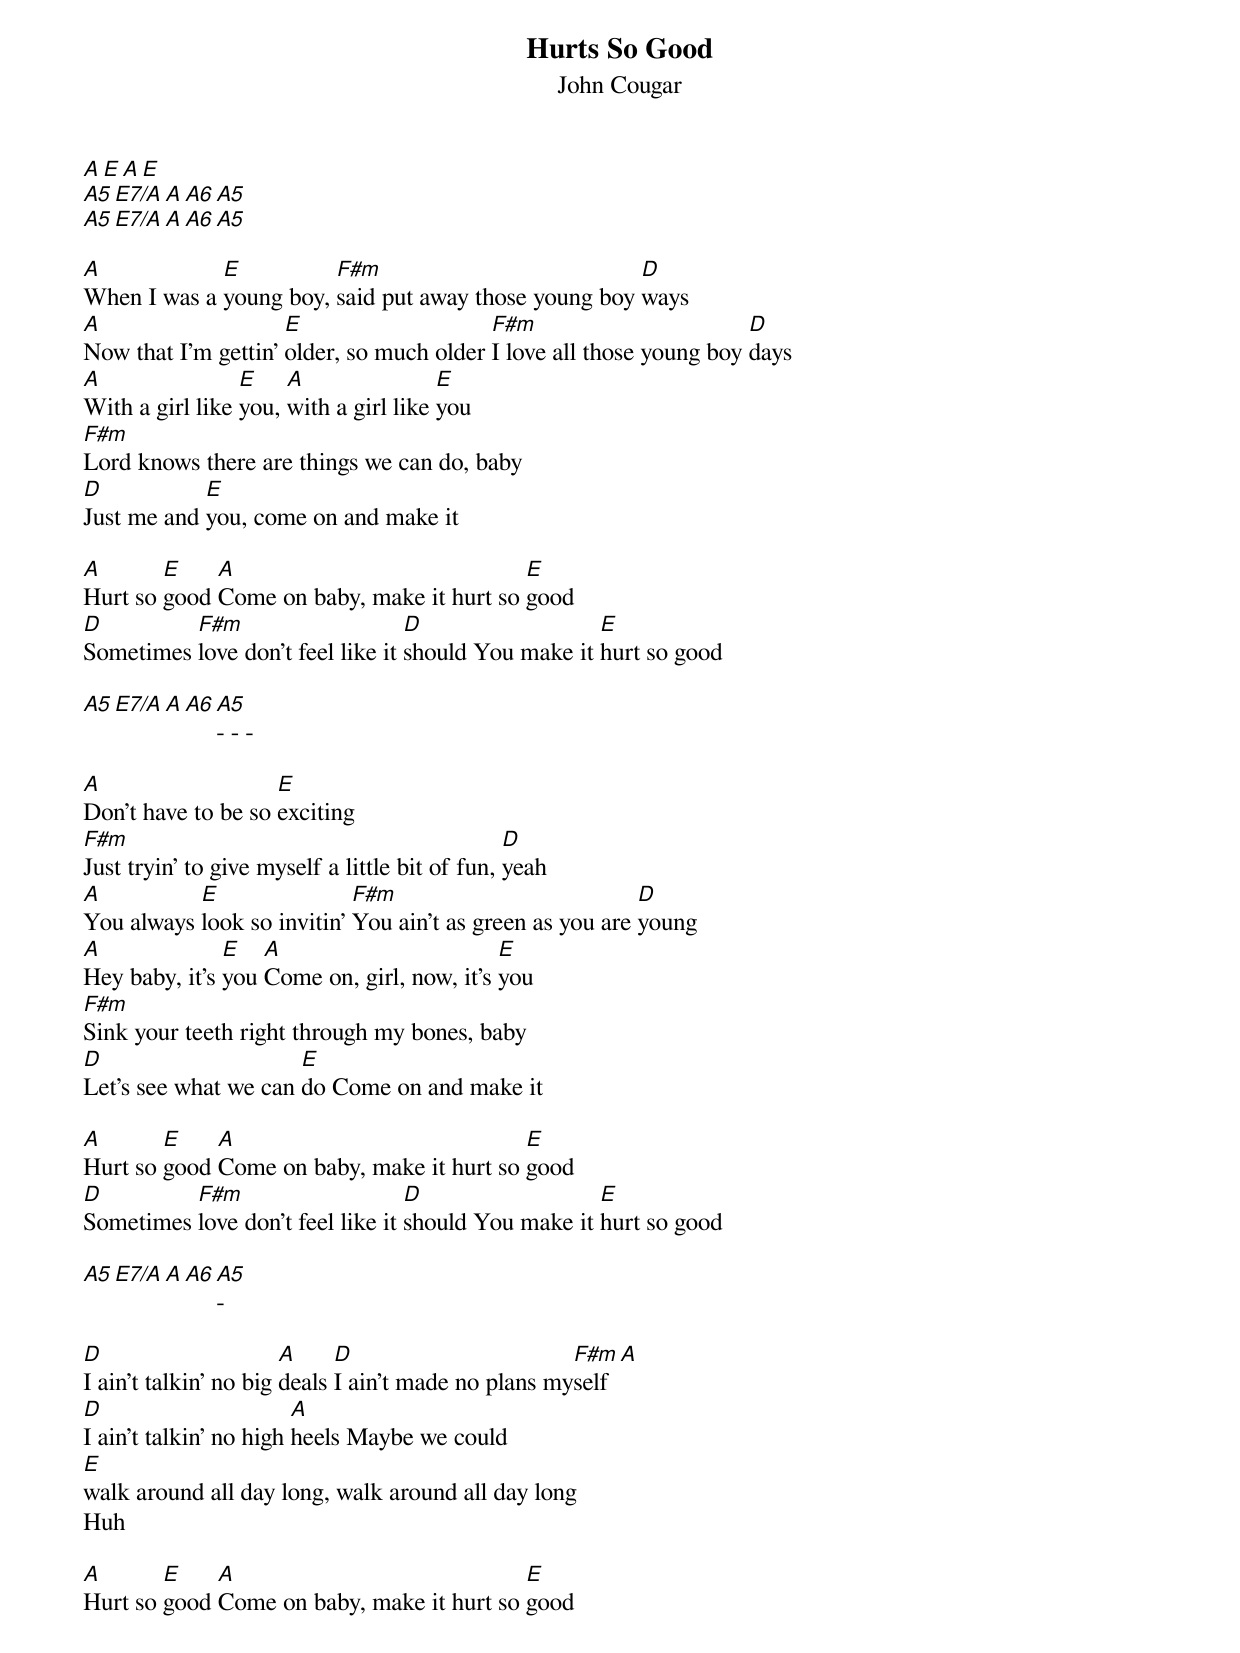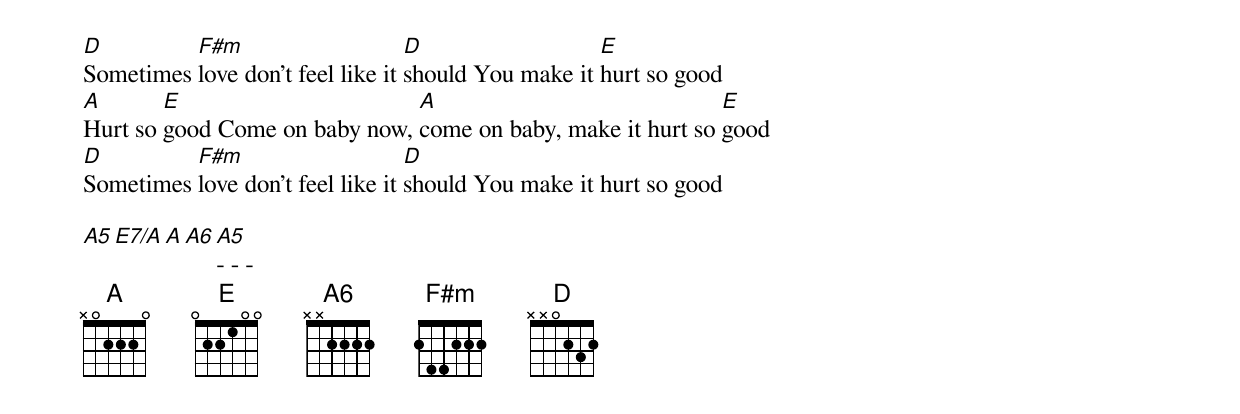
{t: Hurts So Good}
{st: John Cougar}
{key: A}

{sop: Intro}
[A][E][A][E]
[A5][E7/A][A][A6][A5]
[A5][E7/A][A][A6][A5]
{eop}

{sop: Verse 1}
[A]When I was a [E]young boy, [F#m]said put away those young boy [D]ways
[A]Now that I’m gettin’ [E]older, so much older [F#m]I love all those young boy [D]days
[A]With a girl like [E]you, [A]with a girl like [E]you
[F#m]Lord knows there are things we can do, baby
[D]Just me and [E]you, come on and make it
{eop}

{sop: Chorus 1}
[A]Hurt so [E]good [A]Come on baby, make it hurt so [E]good
[D]Sometimes [F#m]love don’t feel like it [D]should You make it [E]hurt so good
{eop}

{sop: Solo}
[A5][E7/A][A][A6][A5]- - -
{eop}

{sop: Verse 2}
[A]Don’t have to be so [E]exciting
[F#m]Just tryin’ to give myself a little bit of fun, [D]yeah
[A]You always [E]look so invitin’ [F#m]You ain’t as green as you are [D]young
[A]Hey baby, it’s [E]you [A]Come on, girl, now, it’s [E]you
[F#m]Sink your teeth right through my bones, baby
[D]Let’s see what we can [E]do Come on and make it
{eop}

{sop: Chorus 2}
[A]Hurt so [E]good [A]Come on baby, make it hurt so [E]good
[D]Sometimes [F#m]love don’t feel like it [D]should You make it [E]hurt so good
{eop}

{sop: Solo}
[A5][E7/A][A][A6][A5]-
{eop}

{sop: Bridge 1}
[D]I ain’t talkin’ no big [A]deals [D]I ain’t made no plans my[F#m]self [A]
[D]I ain’t talkin’ no high [A]heels Maybe we could
[E]walk around all day long, walk around all day long
Huh
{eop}

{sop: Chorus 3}
[A]Hurt so [E]good [A]Come on baby, make it hurt so [E]good
[D]Sometimes [F#m]love don’t feel like it [D]should You make it [E]hurt so good
[A]Hurt so [E]good Come on baby now, [A]come on baby, make it hurt so [E]good
[D]Sometimes [F#m]love don’t feel like it [D]should You make it hurt so good
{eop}

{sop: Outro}
[A5][E7/A][A][A6][A5]- - -
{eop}
